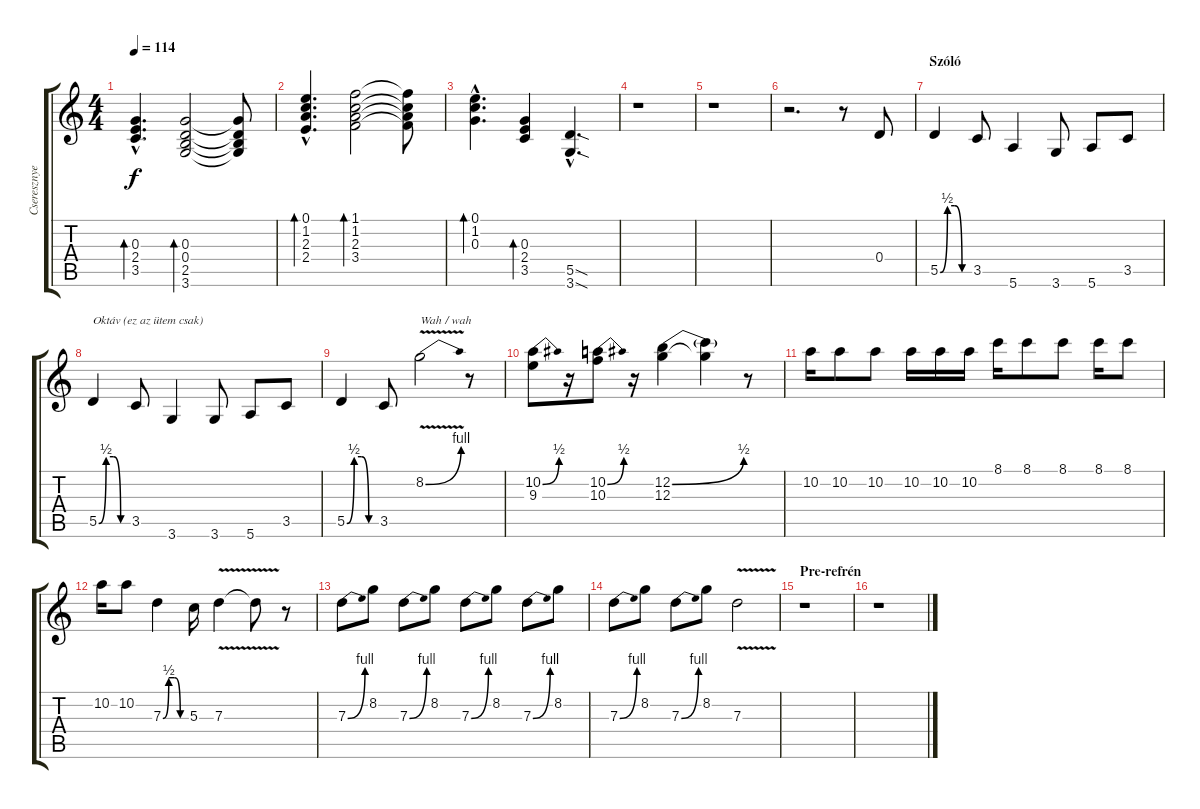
\track ("Cseresznye II" "Cseresznye") {instrument overdrivenguitar}
\staff {score tabs}
\tuning (E4 B3 G3 D3 A2 E2) {hide}
\ts (4 4)
\tempo 114
\clef g2
\ks c
(0.3{hac} 2.4{hac} 3.5{hac}).4{d bd 240 dy f} (0.3 0.4 2.5 3.6).2{bd 240} (0.3{t} 0.4{t} 2.5{t} 3.6{t}).8 |
(0.1{hac} 1.2{hac} 2.3{hac} 2.4{hac}).4{d bd 240} (1.1 1.2 2.3 3.4).2{bd 240} (1.1{t} 1.2{t} 2.3{t} 3.4{t}).8 |
(0.1{hac} 1.2{hac} 0.3{hac}).4{d bd 240} (0.3 2.4 3.5).4{bd 240} (5.5{sod hac} 3.6{sod hac}).4{d} |
r.1 |
r.1 |
r.2{d} r.8{instrument overdrivenguitar} 0.4.8 |
\section ("" "Szóló")
5.5{be (custom 0 0 15 2 30 2 45 0 60 0)}.4 3.5.8 5.6.4 3.6.8 5.6.8 3.5.8 |
5.5{be (custom 0 0 15 2 30 2 45 0 60 0)}.4{txt "Oktáv (ez az ütem csak)"} 3.5.8 3.6.4 3.6.8 5.6.8 3.5.8 |
5.5{be (custom 0 0 15 2 30 2 45 0 60 0)}.4 3.5.8 8.2{be (bend 0 0 60 4) v}.2{txt "Wah / wah" volume 16 instrument englishhorn} r.8 |
(10.2{be (bend 0 0 60 2)} 9.3).8 r.16 (10.2{be (bend 0 0 60 2)} 10.3).8 r.16 (12.2{be (bend 0 0 60 2)} 12.3).4 (12.2{t} 12.3{t}).4 r.8 |
10.2.16 10.2.8 10.2.8 10.2.16 10.2.16 10.2.16 8.1.16 8.1.8 8.1.8 8.1.16 8.1.8 |
10.2.16 10.2.8 7.3{be (custom 0 0 15 2 30 2 45 0 60 0)}.4 5.3.16 7.3{v}.4 7.3{t}.8 r.8 |
7.3{be (bend 0 0 60 4)}.8 8.2.8 7.3{be (bend 0 0 60 4)}.8 8.2.8 7.3{be (bend 0 0 60 4)}.8 8.2.8 7.3{be (bend 0 0 60 4)}.8 8.2.8 |
7.3{be (bend 0 0 60 4)}.8 8.2.8 7.3{be (bend 0 0 60 4)}.8 8.2.8 7.3{v}.2 |
\section ("" "Pre-refrén")
r.1{volume 13 instrument overdrivenguitar} |
r.1
